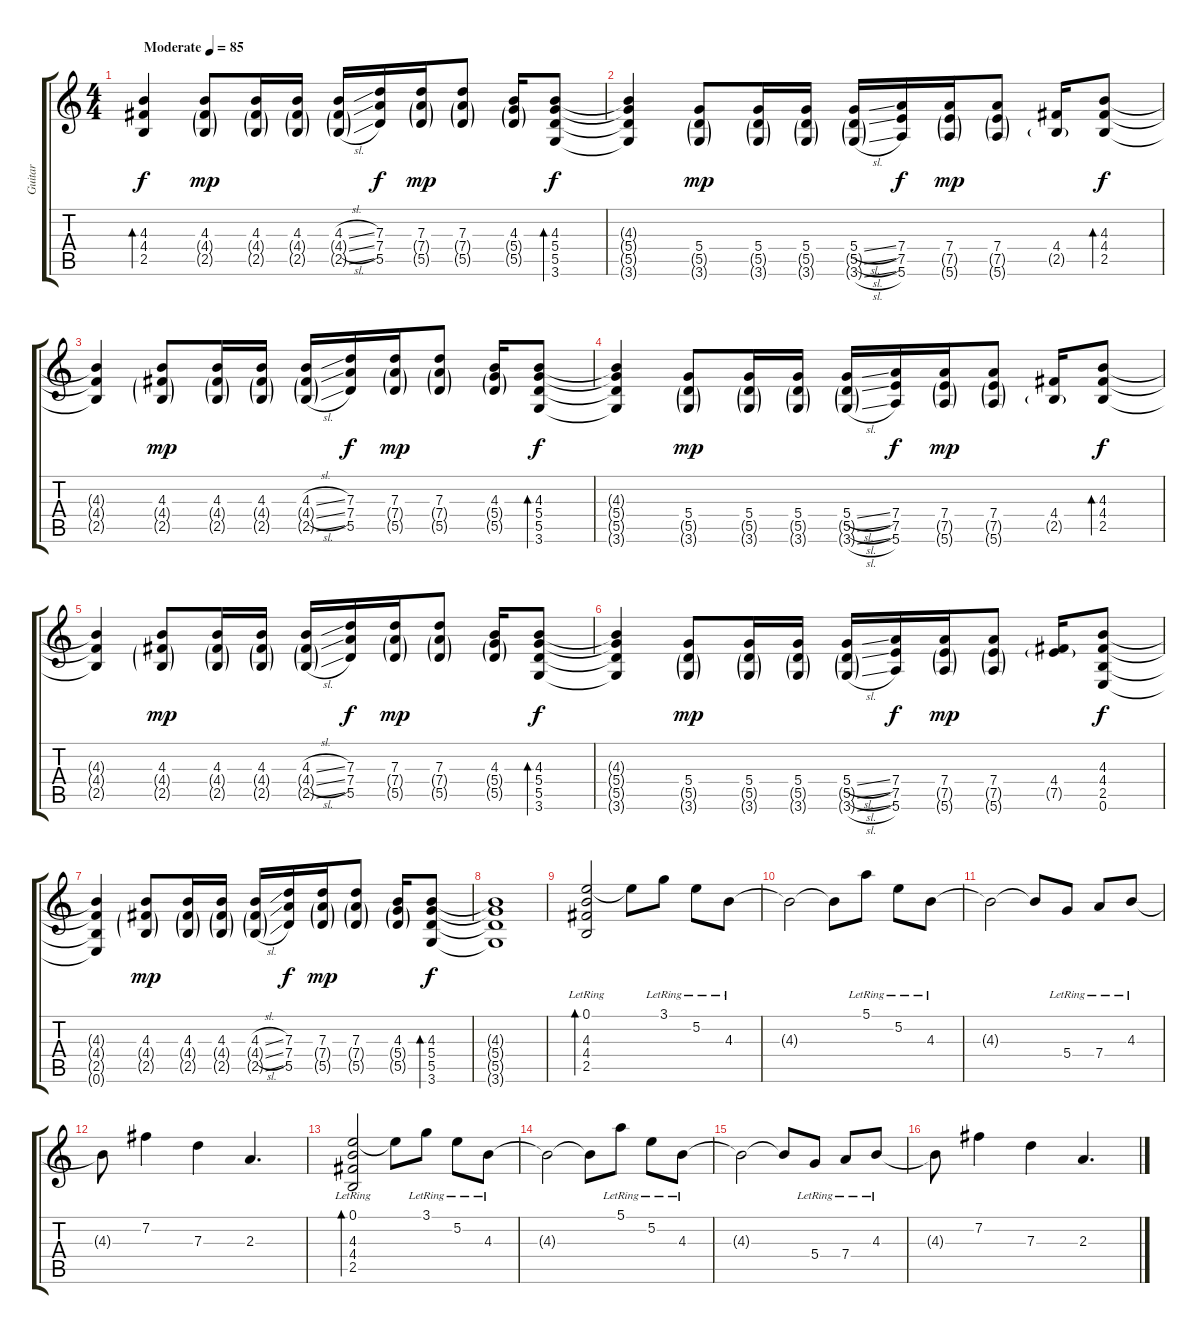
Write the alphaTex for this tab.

\track ("Guitar" "Guitar") {instrument electricguitarjazz}
\staff {score tabs}
\tuning (E4 B3 G3 D3 A2 E2) {hide}
\ts (4 4)
\tempo (85 "Moderate")
\clef g2
\ks c
(4.3 4.4 2.5).4{bd 120 dy f instrument electricguitarjazz} (4.3 4.4{g} 2.5{g}).8{dy mp} (4.3 4.4{g} 2.5{g}).16 (4.3 4.4{g} 2.5{g}).16 (4.3{sl} 4.4{sl g} 2.5{sl g}).16 (7.3 7.4 5.5).16{dy f} (7.3 7.4{g} 5.5{g}).16{dy mp} (7.3 7.4{g} 5.5{g}).8 (4.3 5.4{g} 5.5{g}).16 (4.3 5.4 5.5 3.6).8{bd 60 dy f} |
(4.3{t} 5.4{t} 5.5{t} 3.6{t}).4 (5.4 5.5{g} 3.6{g}).8{dy mp} (5.4 5.5{g} 3.6{g}).16 (5.4 5.5{g} 3.6{g}).16 (5.4{sl} 5.5{sl g} 3.6{sl g}).16 (7.4 7.5 5.6).16{dy f} (7.4 7.5{g} 5.6{g}).16{dy mp} (7.4 7.5{g} 5.6{g}).8 (4.4 2.5{g}).16 (4.3 4.4 2.5).8{bd 60 dy f} |
(4.3{t} 4.4{t} 2.5{t}).4 (4.3 4.4{g} 2.5{g}).8{dy mp} (4.3 4.4{g} 2.5{g}).16 (4.3 4.4{g} 2.5{g}).16 (4.3{sl} 4.4{sl g} 2.5{sl g}).16 (7.3 7.4 5.5).16{dy f} (7.3 7.4{g} 5.5{g}).16{dy mp} (7.3 7.4{g} 5.5{g}).8 (4.3 5.4{g} 5.5{g}).16 (4.3 5.4 5.5 3.6).8{bd 60 dy f} |
(4.3{t} 5.4{t} 5.5{t} 3.6{t}).4 (5.4 5.5{g} 3.6{g}).8{dy mp} (5.4 5.5{g} 3.6{g}).16 (5.4 5.5{g} 3.6{g}).16 (5.4{sl} 5.5{sl g} 3.6{sl g}).16 (7.4 7.5 5.6).16{dy f} (7.4 7.5{g} 5.6{g}).16{dy mp} (7.4 7.5{g} 5.6{g}).8 (4.4 2.5{g}).16 (4.3 4.4 2.5).8{bd 60 dy f} |
(4.3{t} 4.4{t} 2.5{t}).4 (4.3 4.4{g} 2.5{g}).8{dy mp} (4.3 4.4{g} 2.5{g}).16 (4.3 4.4{g} 2.5{g}).16 (4.3{sl} 4.4{sl g} 2.5{sl g}).16 (7.3 7.4 5.5).16{dy f} (7.3 7.4{g} 5.5{g}).16{dy mp} (7.3 7.4{g} 5.5{g}).8 (4.3 5.4{g} 5.5{g}).16 (4.3 5.4 5.5 3.6).8{bd 60 dy f} |
(4.3{t} 5.4{t} 5.5{t} 3.6{t}).4 (5.4 5.5{g} 3.6{g}).8{dy mp} (5.4 5.5{g} 3.6{g}).16 (5.4 5.5{g} 3.6{g}).16 (5.4{sl} 5.5{sl g} 3.6{sl g}).16 (7.4 7.5 5.6).16{dy f} (7.4 7.5{g} 5.6{g}).16{dy mp} (7.4 7.5{g} 5.6{g}).8 (4.4 7.5{g}).16 (4.3 4.4 2.5 0.6).8{dy f} |
(4.3{t} 4.4{t} 2.5{t} 0.6{t}).4 (4.3 4.4{g} 2.5{g}).8{dy mp} (4.3 4.4{g} 2.5{g}).16 (4.3 4.4{g} 2.5{g}).16 (4.3{sl} 4.4{sl g} 2.5{sl g}).16 (7.3 7.4 5.5).16{dy f} (7.3 7.4{g} 5.5{g}).16{dy mp} (7.3 7.4{g} 5.5{g}).8 (4.3 5.4{g} 5.5{g}).16 (4.3 5.4 5.5 3.6).8{bd 60 dy f} |
(4.3{t} 5.4{t} 5.5{t} 3.6{t}).1 |
(0.1 4.3{lr} 4.4{lr} 2.5{lr}).2{bd 120} 0.1{t}.8 3.1{lr}.8 5.2{lr}.8 4.3{lr}.8 |
4.3{t}.2 4.3{t}.8 5.1{lr}.8 5.2{lr}.8 4.3{lr}.8 |
4.3{t}.2 4.3{t}.8 5.4{lr}.8 7.4{lr}.8 4.3{lr}.8 |
4.3{t}.8 7.2.4 7.3.4 2.3.4{d} |
(0.1 4.3{lr} 4.4{lr} 2.5{lr}).2{bd 120} 0.1{t}.8 3.1{lr}.8 5.2{lr}.8 4.3{lr}.8 |
4.3{t}.2 4.3{t}.8 5.1{lr}.8 5.2{lr}.8 4.3{lr}.8 |
4.3{t}.2 4.3{t}.8 5.4{lr}.8 7.4{lr}.8 4.3{lr}.8 |
4.3{t}.8 7.2.4 7.3.4 2.3.4{d}
